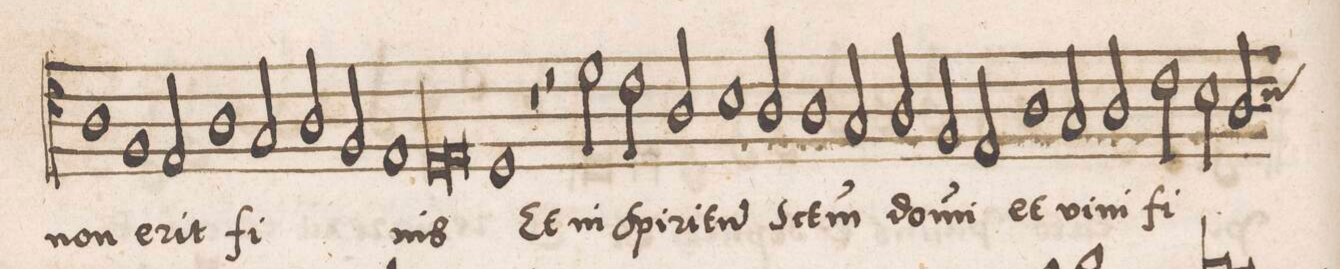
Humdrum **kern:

**kern	**text
*I"TENOR	*
*clefC4	*
*k[]	*
*met(c|)	*
*M2/1	*
1A	non
=118	=118
1F	e-
2E/	-rit
1A	fi-
=119	=119
2G/	.
2A/	.
2F/	.
=120	=120
1E	-niſ
*lig	*
1D	.
=121	=121
1E	.
*Xlig	*
1D	Et
=122	=122
1r	.
2r	.
2d\	in
=123	=123
2c\	Spi-
2A/	-ri-
1B	-tu(m)
=124	=124
2A/	.
1A	S(an-
2G/	-ct(u)m
=125	=125
2A/	do-
2F/	-mi-
2E/	-(num)
1A	et
=126	=126
2G/	vi-
2A/	-ui-
2c\	-fi-
=127	=127
2B\	.
*custos:A	*
*-	*-
